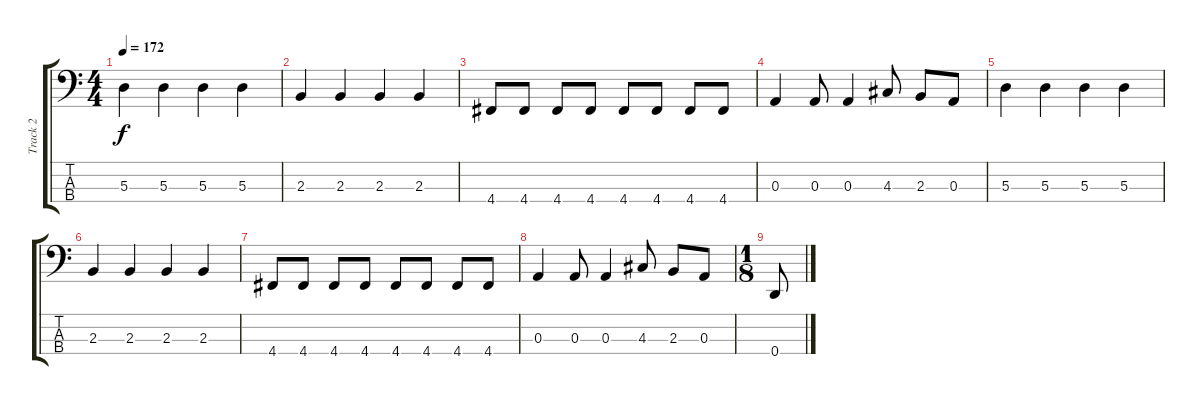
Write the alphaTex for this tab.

\track ("Track 2" "Track 2") {instrument electricbasspick}
\staff {score tabs}
\tuning (G2 D2 A1 D1) {hide}
\ts (4 4)
\tempo 172
\clef f4
\ks c
5.3.4{dy f} 5.3.4 5.3.4 5.3.4 |
2.3.4 2.3.4 2.3.4 2.3.4 |
4.4.8 4.4.8 4.4.8 4.4.8 4.4.8 4.4.8 4.4.8 4.4.8 |
0.3.4 0.3.8 0.3.4 4.3.8 2.3.8 0.3.8 |
5.3.4 5.3.4 5.3.4 5.3.4 |
2.3.4 2.3.4 2.3.4 2.3.4 |
4.4.8 4.4.8 4.4.8 4.4.8 4.4.8 4.4.8 4.4.8 4.4.8 |
0.3.4 0.3.8 0.3.4 4.3.8 2.3.8 0.3.8 |
\ts (1 8)
0.4.8
